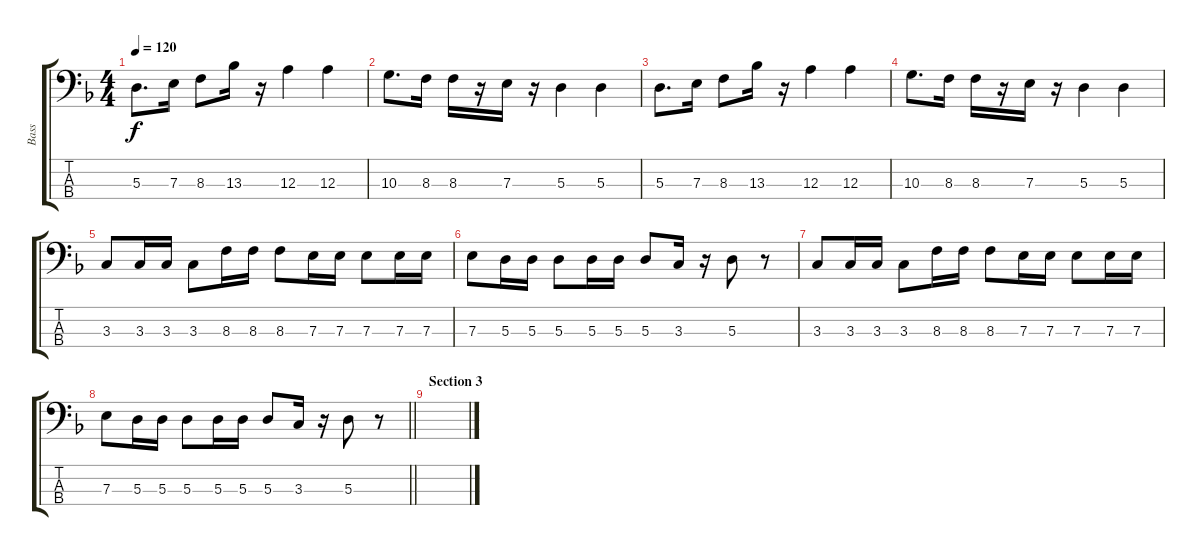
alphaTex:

\track ("Bass" "Bass") {instrument electricbassfinger}
\staff {score tabs}
\tuning (G2 D2 A1 E1) {hide}
\ts (4 4)
\tempo 120
\clef f4
\ks dminor
5.3.8{d dy f} 7.3.16 8.3.8 13.3.16 r.16 12.3.4 12.3.4 |
10.3.8{d} 8.3.16 8.3.16 r.16 7.3.16 r.16 5.3.4 5.3.4 |
5.3.8{d} 7.3.16 8.3.8 13.3.16 r.16 12.3.4 12.3.4 |
10.3.8{d} 8.3.16 8.3.16 r.16 7.3.16 r.16 5.3.4 5.3.4 |
3.3.8 3.3.16 3.3.16 3.3.8 8.3.16 8.3.16 8.3.8 7.3.16 7.3.16 7.3.8 7.3.16 7.3.16 |
7.3.8 5.3.16 5.3.16 5.3.8 5.3.16 5.3.16 5.3.8 3.3.16 r.16 5.3.8 r.8 |
3.3.8 3.3.16 3.3.16 3.3.8 8.3.16 8.3.16 8.3.8 7.3.16 7.3.16 7.3.8 7.3.16 7.3.16 |
\barLineRight lightlight
7.3.8 5.3.16 5.3.16 5.3.8 5.3.16 5.3.16 5.3.8 3.3.16 r.16 5.3.8 r.8 |
\section ("" "Section 3")
